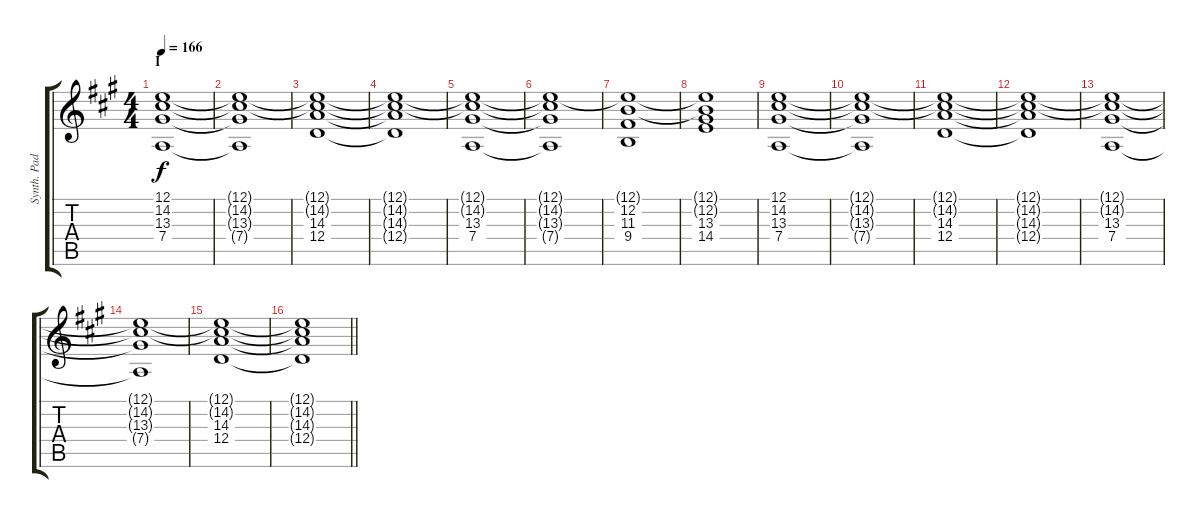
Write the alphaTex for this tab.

\track ("Synth. Pad" "Synth. Pad") {instrument pad2warm}
\staff {score tabs}
\tuning (E4 B3 G3 D3 A2 E2) {hide}
\ts (4 4)
\section ("" "I")
\tempo 166
\clef g2
\ks a
(12.1 14.2 13.3 7.4).1{dy f} |
(12.1{t} 14.2{t} 13.3{t} 7.4{t}).1 |
(12.1{t} 14.2{t} 14.3 12.4).1 |
(12.1{t} 14.2{t} 14.3{t} 12.4{t}).1 |
(12.1{t} 14.2{t} 13.3 7.4).1 |
(12.1{t} 14.2{t} 13.3{t} 7.4{t}).1 |
(12.1{t} 12.2 11.3 9.4).1 |
(12.1{t} 12.2{t} 13.3 14.4).1 |
(12.1 14.2 13.3 7.4).1 |
(12.1{t} 14.2{t} 13.3{t} 7.4{t}).1 |
(12.1{t} 14.2{t} 14.3 12.4).1 |
(12.1{t} 14.2{t} 14.3{t} 12.4{t}).1 |
(12.1{t} 14.2{t} 13.3 7.4).1 |
(12.1{t} 14.2{t} 13.3{t} 7.4{t}).1 |
(12.1{t} 14.2{t} 14.3 12.4).1 |
\barLineRight lightlight
(12.1{t} 14.2{t} 14.3{t} 12.4{t}).1
